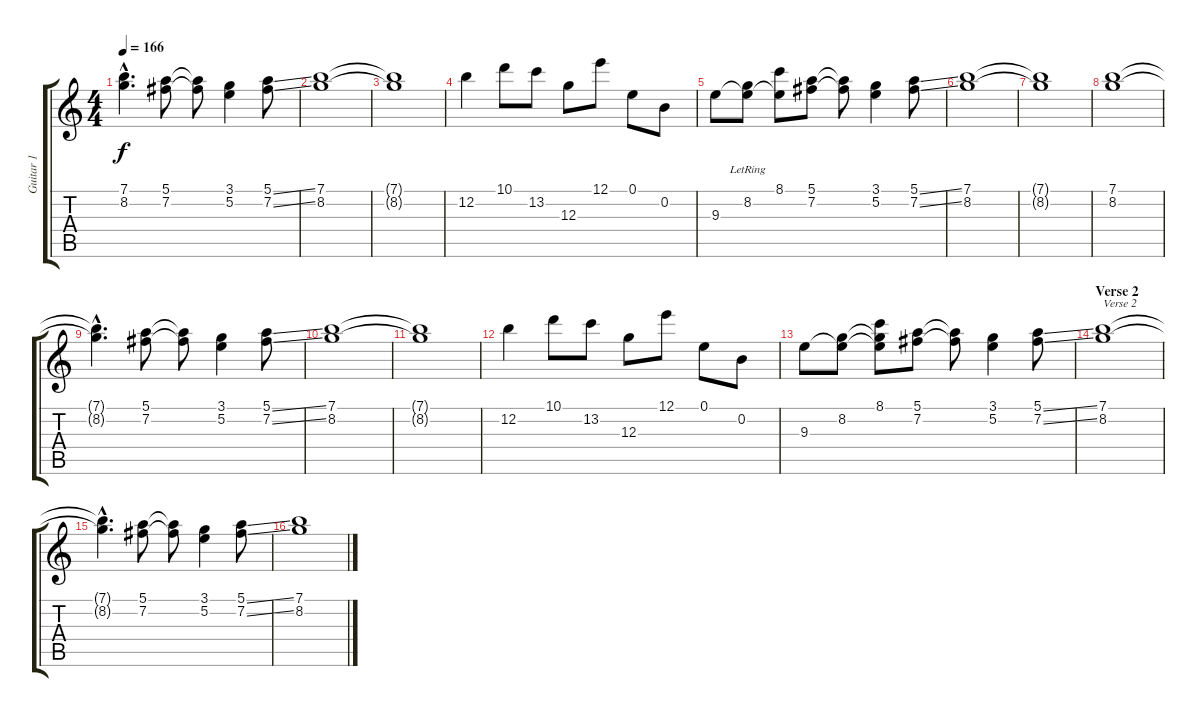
\track ("Guitar 1" "Guitar 1") {instrument electricguitarclean}
\staff {score tabs}
\tuning (E4 B3 G3 D3 A2 E2) {hide}
\ts (4 4)
\tempo 166
\clef g2
\ks c
(7.1{hac t} 8.2{hac t}).4{d dy f} (5.1 7.2).8 (5.1{t} 7.2{t}).8 (3.1 5.2).4 (5.1{ss} 7.2{ss}).8 |
(7.1 8.2).1 |
(7.1{t} 8.2{t}).1 |
12.2.4 10.1.8 13.2.8 12.3.8 12.1.8 0.1.8 0.2.8 |
9.3.8 (8.2{lr} 9.3{t}).8 (8.1 9.3{t}).8 (5.1 7.2).8 (5.1{t} 7.2{t}).8 (3.1 5.2).4 (5.1{ss} 7.2{ss}).8 |
(7.1 8.2).1 |
(7.1{t} 8.2{t}).1 |
(7.1 8.2).1 |
(7.1{hac t} 8.2{hac t}).4{d} (5.1 7.2).8 (5.1{t} 7.2{t}).8 (3.1 5.2).4 (5.1{ss} 7.2{ss}).8 |
(7.1 8.2).1 |
(7.1{t} 8.2{t}).1 |
12.2.4 10.1.8 13.2.8 12.3.8 12.1.8 0.1.8 0.2.8 |
9.3.8 (8.2 9.3{t}).8 (8.1 8.2{t} 9.3{t}).8 (5.1 7.2).8 (5.1{t} 7.2{t}).8 (3.1 5.2).4 (5.1{ss} 7.2{ss}).8 |
\section ("" "Verse 2")
(7.1 8.2).1{txt "Verse 2"} |
(7.1{hac t} 8.2{hac t}).4{d} (5.1 7.2).8 (5.1{t} 7.2{t}).8 (3.1 5.2).4 (5.1{ss} 7.2{ss}).8 |
(7.1 8.2).1
